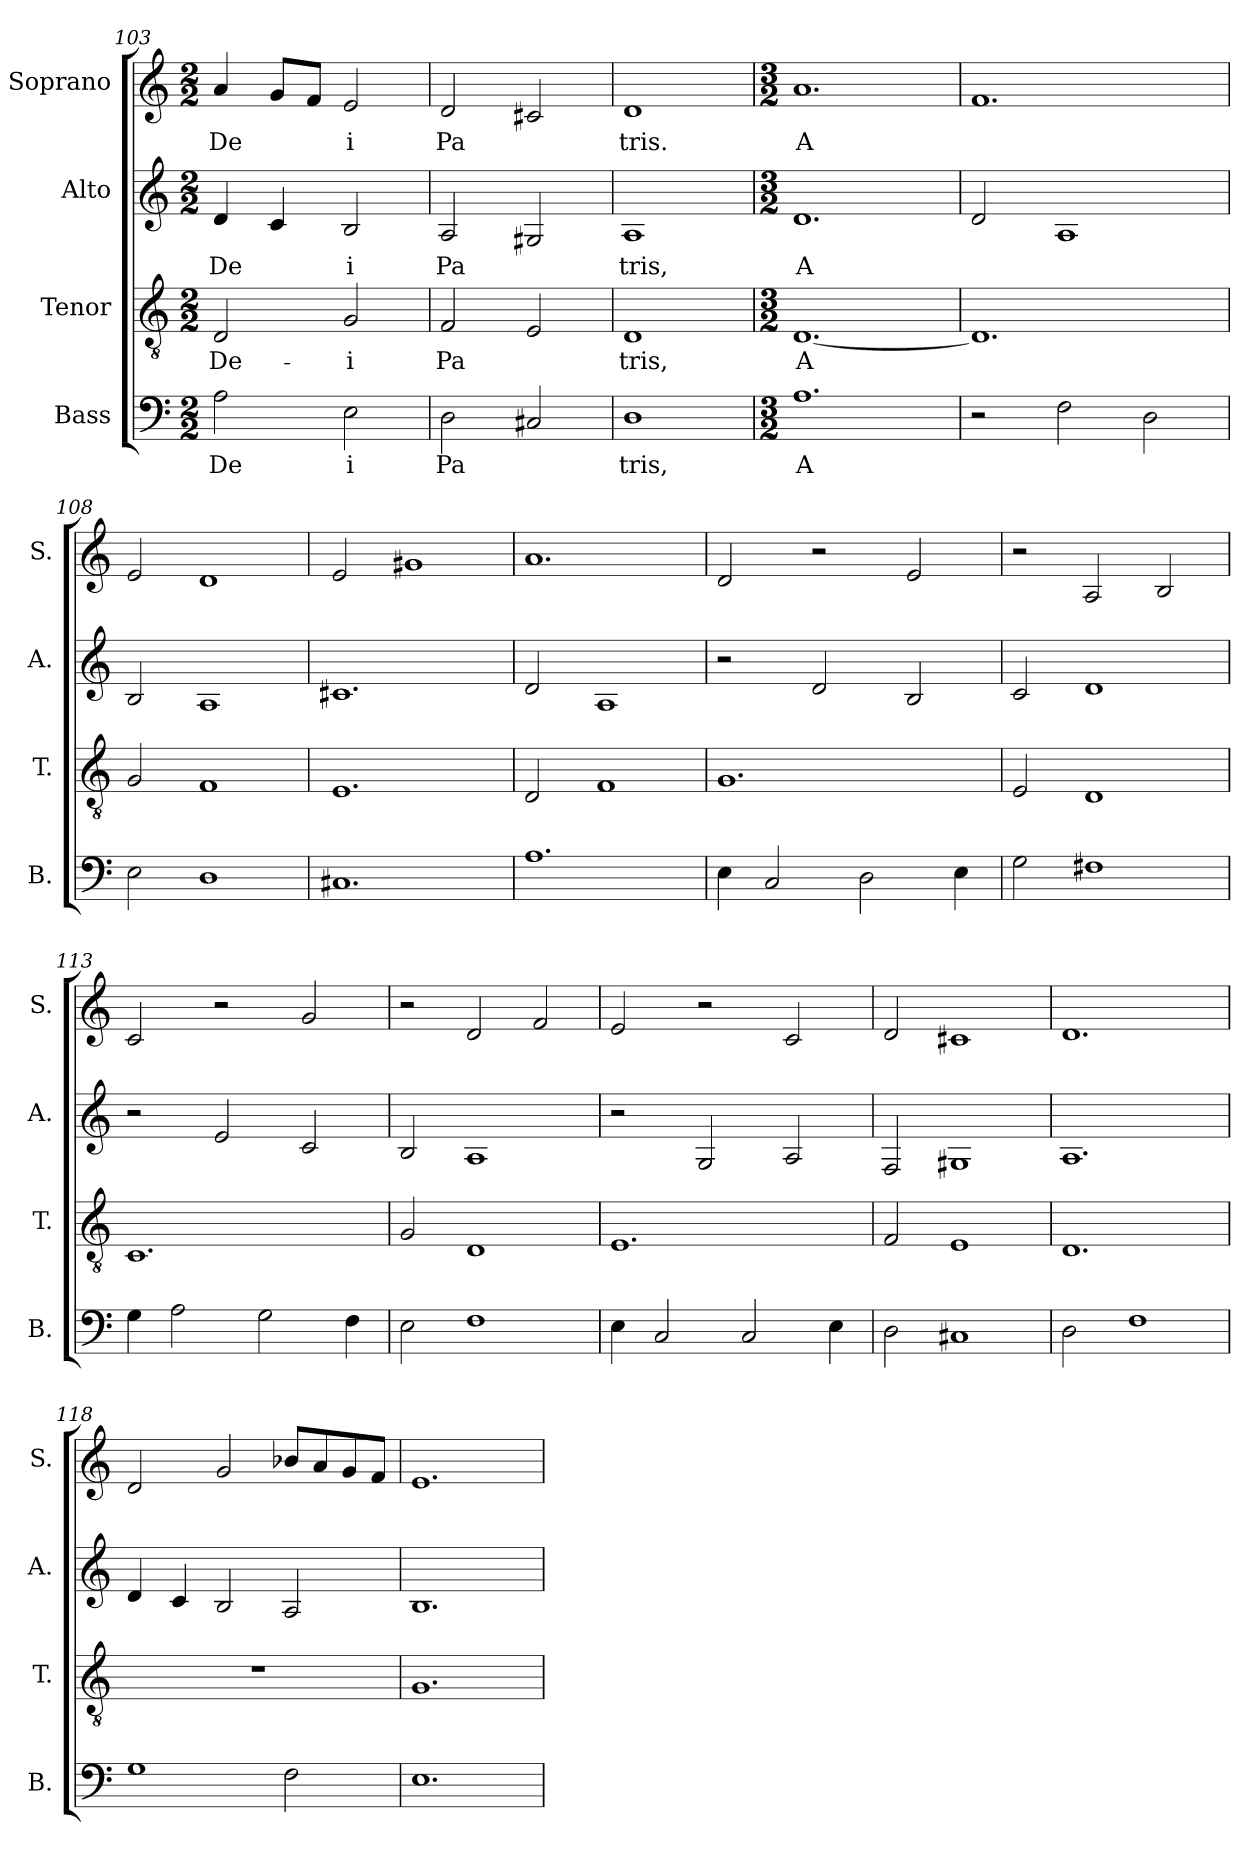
**kern	**text	**kern	**text	**kern	**text	**kern	**text
*part4	*part4	*part3	*part3	*part2	*part2	*part1	*part1
*staff4	*staff4	*staff3	*staff3	*staff2	*staff2	*staff1	*staff1
*I"Bass	*	*I"Tenor	*	*I"Alto	*	*I"Soprano	*
*I'B.	*	*I'T.	*	*I'A.	*	*I'S.	*
*clefF4	*	*clefGv2	*	*clefG2	*	*clefG2	*
*k[]	*	*k[]	*	*k[]	*	*k[]	*
*M2/2	*	*M2/2	*	*M2/2	*	*M2/2	*
=103	=103	=103	=103	=103	=103	=103	=103
!	!LO:LY:b	!	!LO:LY:b	!	!LO:LY:b	!	!LO:LY:b
2A\	De	2D/	De-	4d/	De	4a/	De
.	.	.	.	4c/	.	8g/L	.
.	.	.	.	.	.	8f/J	.
!	!LO:LY:b	!	!LO:LY:b	!	!LO:LY:b	!	!LO:LY:b
2E\	i	2G/	-i	2B/	i	2e/	i
!!LO:PB:g=z
=104	=104	=104	=104	=104	=104	=104	=104
!	!LO:LY:b	!	!LO:LY:b	!	!LO:LY:b	!	!LO:LY:b
2D\	Pa	2F/	Pa	2A/	Pa	2d/	Pa
2C#X/	.	2E/	.	2G#X/	.	2c#X/	.
=105	=105	=105	=105	=105	=105	=105	=105
!	!LO:LY:b	!	!LO:LY:b	!	!LO:LY:b	!	!LO:LY:b
1D	tris,	1D	tris,	1A	tris,	1d	tris.
=106	=106	=106	=106	=106	=106	=106	=106
*M3/2	*	*M3/2	*	*M3/2	*	*M3/2	*
!	!LO:LY:b	!	!LO:LY:b	!	!LO:LY:b	!	!LO:LY:b
1.A	-A	[1.D	-A	1.d	A	1.a	A
=107	=107	=107	=107	=107	=107	=107	=107
2r	.	1.D]	.	2d/	.	1.f	.
2F\	.	.	.	1A	.	.	.
2D\	.	.	.	.	.	.	.
=108	=108	=108	=108	=108	=108	=108	=108
2E\	.	2G/	.	2B/	.	2e/	.
1D	.	1F	.	1A	.	1d	.
=109	=109	=109	=109	=109	=109	=109	=109
1.C#X	.	1.E	.	1.c#X	.	2e/	.
.	.	.	.	.	.	1g#X	.
=110	=110	=110	=110	=110	=110	=110	=110
1.A	.	2D/	.	2d/	.	1.a	.
.	.	1F	.	1A	.	.	.
=111	=111	=111	=111	=111	=111	=111	=111
4E\	.	1.G	.	2r	.	2d/	.
2C/	.	.	.	.	.	.	.
.	.	.	.	2d/	.	2r	.
2D\	.	.	.	.	.	.	.
.	.	.	.	2B/	.	2e/	.
4E\	.	.	.	.	.	.	.
=112	=112	=112	=112	=112	=112	=112	=112
2G\	.	2E/	.	2c/	.	2r	.
1F#X	.	1D	.	1d	.	2A/	.
.	.	.	.	.	.	2B/	.
=113	=113	=113	=113	=113	=113	=113	=113
4G\	.	1.C	.	2r	.	2c/	.
2A\	.	.	.	.	.	.	.
.	.	.	.	2e/	.	2r	.
2G\	.	.	.	.	.	.	.
.	.	.	.	2c/	.	2g/	.
4F\	.	.	.	.	.	.	.
!!LO:LB:g=z
=114	=114	=114	=114	=114	=114	=114	=114
2E\	.	2G/	.	2B/	.	2r	.
1F	.	1D	.	1A	.	2d/	.
.	.	.	.	.	.	2f/	.
=115	=115	=115	=115	=115	=115	=115	=115
!	!	!	!LO:LY:b	!	!	!	!LO:LY:b
4E\	.	1.E	.	2r	.	2e/	.
2C/	.	.	.	.	.	.	.
!	!	!	!	!	!LO:LY:b	!	!
.	.	.	.	2G/	.	2r	.
2C/	.	.	.	.	.	.	.
.	.	.	.	2A/	.	2c/	.
4E\	.	.	.	.	.	.	.
=116	=116	=116	=116	=116	=116	=116	=116
2D\	.	2F/	.	2F/	.	2d/	.
1C#X	.	1E	.	1G#X	.	1c#X	.
=117	=117	=117	=117	=117	=117	=117	=117
2D\	.	1.D	.	1.A	.	1.d	.
1F	.	.	.	.	.	.	.
=118	=118	=118	=118	=118	=118	=118	=118
1G	.	1.r	.	4d/	.	2d/	.
.	.	.	.	4c/	.	.	.
.	.	.	.	2B/	.	2g/	.
2F\	.	.	.	2A/	.	8b-X/L	.
.	.	.	.	.	.	8a/	.
.	.	.	.	.	.	8g/	.
.	.	.	.	.	.	8f/J	.
=119	=119	=119	=119	=119	=119	=119	=119
1.E	.	1.G	.	1.B	.	1.e	.
=	=	=	=	=	=	=	=
*-	*-	*-	*-	*-	*-	*-	*-
